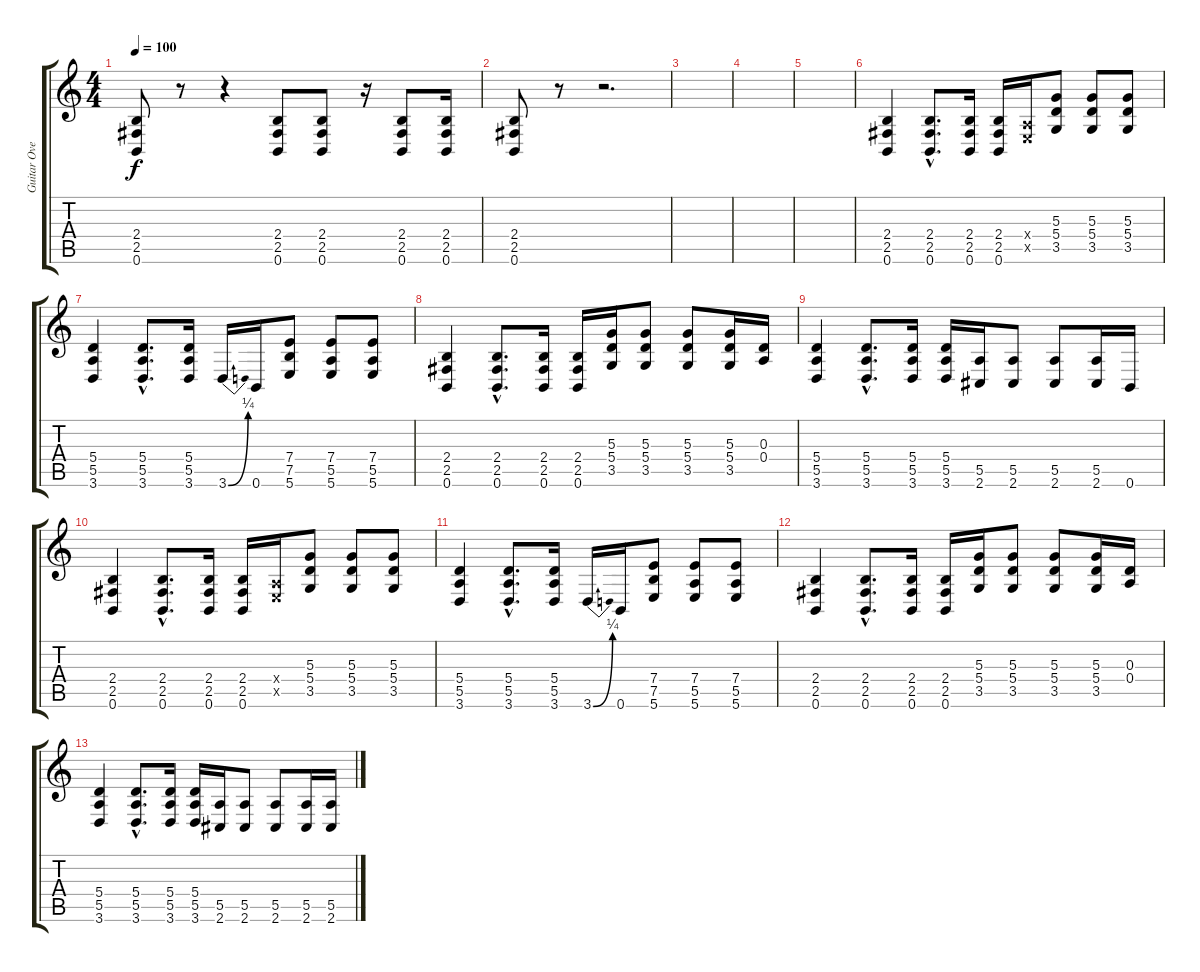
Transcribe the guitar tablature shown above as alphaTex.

\track ("Guitar Overdubs" "Guitar Ove") {instrument distortionguitar}
\staff {score tabs}
\tuning (B3 Gb3 D3 A2 E2 B1) {hide}
\ts (4 4)
\tempo 100
\clef g2
\ks c
(2.4 2.5 0.6).8{dy f} r.8 r.4 (2.4 2.5 0.6).8 (2.4 2.5 0.6).8 r.16 (2.4 2.5 0.6).8 (2.4 2.5 0.6).16 |
(2.4 2.5 0.6).8 r.8 r.2{d} |
|
|
|
(2.4 2.5 0.6).4 (2.4{hac} 2.5{hac} 0.6{hac}).8{d} (2.4 2.5 0.6).16 (2.4 2.5 0.6).16 (0.4{x} 0.5{x}).16 (5.3 5.4 3.5).8 (5.3 5.4 3.5).8 (5.3 5.4 3.5).8 |
(5.4 5.5 3.6).4 (5.4{hac} 5.5{hac} 3.6{hac}).8{d} (5.4 5.5 3.6).16 3.6{be (bend 0 0 60 1)}.16 0.6.16 (7.4 7.5 5.6).8 (7.4 5.5 5.6).8 (7.4 5.5 5.6).8 |
(2.4 2.5 0.6).4 (2.4{hac} 2.5{hac} 0.6{hac}).8{d} (2.4 2.5 0.6).16 (2.4 2.5 0.6).16 (5.3 5.4 3.5).16 (5.3 5.4 3.5).8 (5.3 5.4 3.5).8 (5.3 5.4 3.5).16 (0.3 0.4).16 |
(5.4 5.5 3.6).4 (5.4{hac} 5.5{hac} 3.6{hac}).8{d} (5.4 5.5 3.6).16 (5.4 5.5 3.6).16 (5.5 2.6).16 (5.5 2.6).8 (5.5 2.6).8 (5.5 2.6).16 0.6.16 |
(2.4 2.5 0.6).4 (2.4{hac} 2.5{hac} 0.6{hac}).8{d} (2.4 2.5 0.6).16 (2.4 2.5 0.6).16 (0.4{x} 0.5{x}).16 (5.3 5.4 3.5).8 (5.3 5.4 3.5).8 (5.3 5.4 3.5).8 |
(5.4 5.5 3.6).4 (5.4{hac} 5.5{hac} 3.6{hac}).8{d} (5.4 5.5 3.6).16 3.6{be (bend 0 0 60 1)}.16 0.6.16 (7.4 7.5 5.6).8 (7.4 5.5 5.6).8 (7.4 5.5 5.6).8 |
(2.4 2.5 0.6).4 (2.4{hac} 2.5{hac} 0.6{hac}).8{d} (2.4 2.5 0.6).16 (2.4 2.5 0.6).16 (5.3 5.4 3.5).16 (5.3 5.4 3.5).8 (5.3 5.4 3.5).8 (5.3 5.4 3.5).16 (0.3 0.4).16 |
(5.4 5.5 3.6).4 (5.4{hac} 5.5{hac} 3.6{hac}).8{d} (5.4 5.5 3.6).16 (5.4 5.5 3.6).16 (5.5 2.6).16 (5.5 2.6).8 (5.5 2.6).8 (5.5 2.6).16 (5.5 2.6).16
